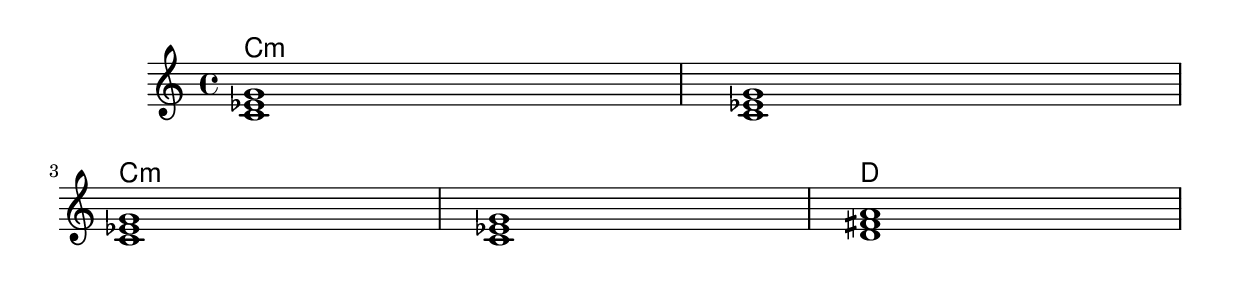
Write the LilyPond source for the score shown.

%% Do not edit this file; it is auto-generated from LSR http://lsr.dsi.unimi.it
%% This file is in the public domain.
\version "2.12.0"

\header {
  lsrtags = "chords"

  texidoces = "
Se pueden imprimir los acordes exclusivamente al comienzo de las
líneas y cuando cambia el acorde.

"
  doctitlees = "Imprimir los acordes cuando se produce un cambio"

  texidoc = "
Chord names can be displayed only at the start of lines and when the
chord changes.

"
  doctitle = "Showing chords at changes"
} % begin verbatim

harmonies = \chordmode {
  c1:m c:m \break c:m c:m d
}
<<
  \new ChordNames {
    \set chordChanges = ##t
    \harmonies
  }
  \new Staff {
    \relative c' { \harmonies }
  }
>>
